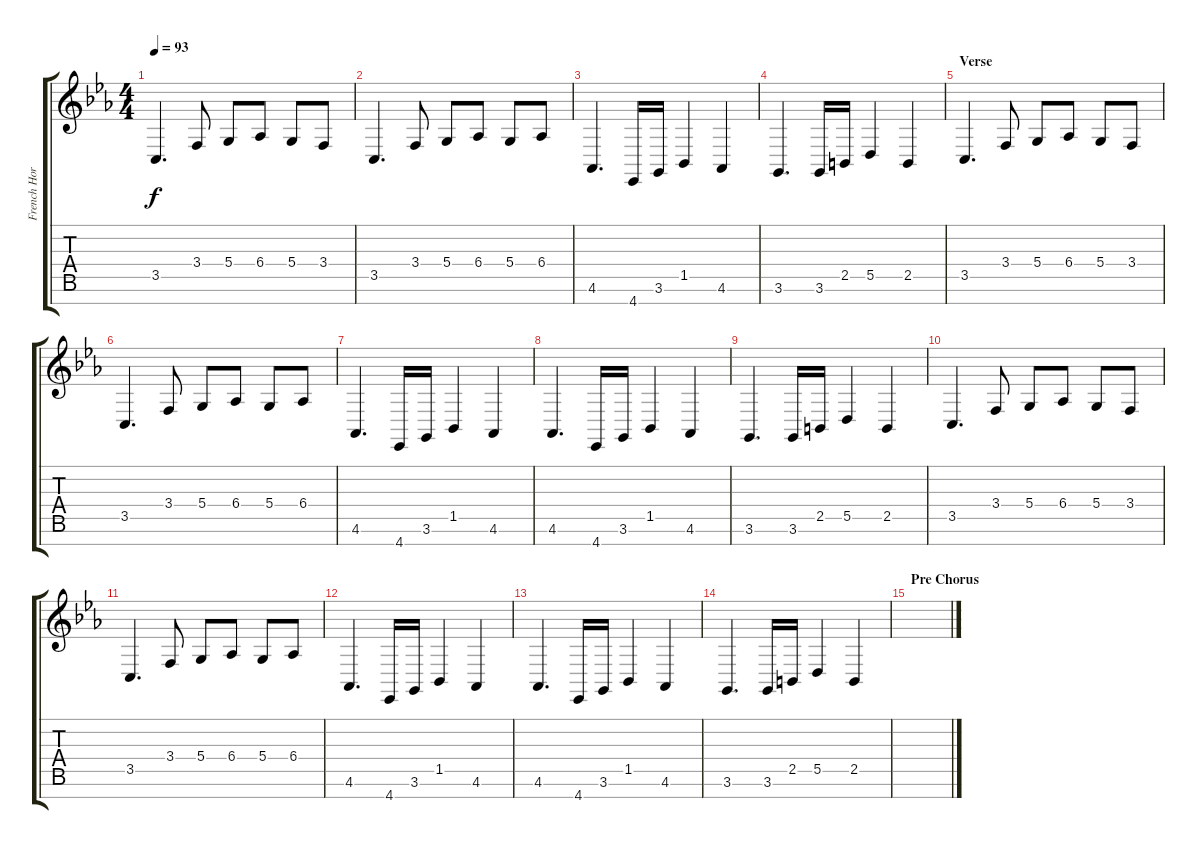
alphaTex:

\track ("French Horn" "French Hor") {instrument frenchhorn}
\staff {score tabs}
\tuning (E4 B3 G3 D3 A2 E2 B1) {hide}
\ts (4 4)
\tempo 93
\clef g2
\ks eb
3.5.4{d dy f} 3.4.8 5.4.8 6.4.8 5.4.8 3.4.8 |
3.5.4{d} 3.4.8 5.4.8 6.4.8 5.4.8 6.4.8 |
4.6.4{d} 4.7.16 3.6.16 1.5.4 4.6.4 |
3.6.4{d} 3.6.16 2.5.16 5.5.4 2.5.4 |
\section ("" "Verse")
3.5.4{d} 3.4.8 5.4.8 6.4.8 5.4.8 3.4.8 |
3.5.4{d} 3.4.8 5.4.8 6.4.8 5.4.8 6.4.8 |
4.6.4{d} 4.7.16 3.6.16 1.5.4 4.6.4 |
4.6.4{d} 4.7.16 3.6.16 1.5.4 4.6.4 |
3.6.4{d} 3.6.16 2.5.16 5.5.4 2.5.4 |
3.5.4{d} 3.4.8 5.4.8 6.4.8 5.4.8 3.4.8 |
3.5.4{d} 3.4.8 5.4.8 6.4.8 5.4.8 6.4.8 |
4.6.4{d} 4.7.16 3.6.16 1.5.4 4.6.4 |
4.6.4{d} 4.7.16 3.6.16 1.5.4 4.6.4 |
3.6.4{d} 3.6.16 2.5.16 5.5.4 2.5.4 |
\section ("" "Pre Chorus")
